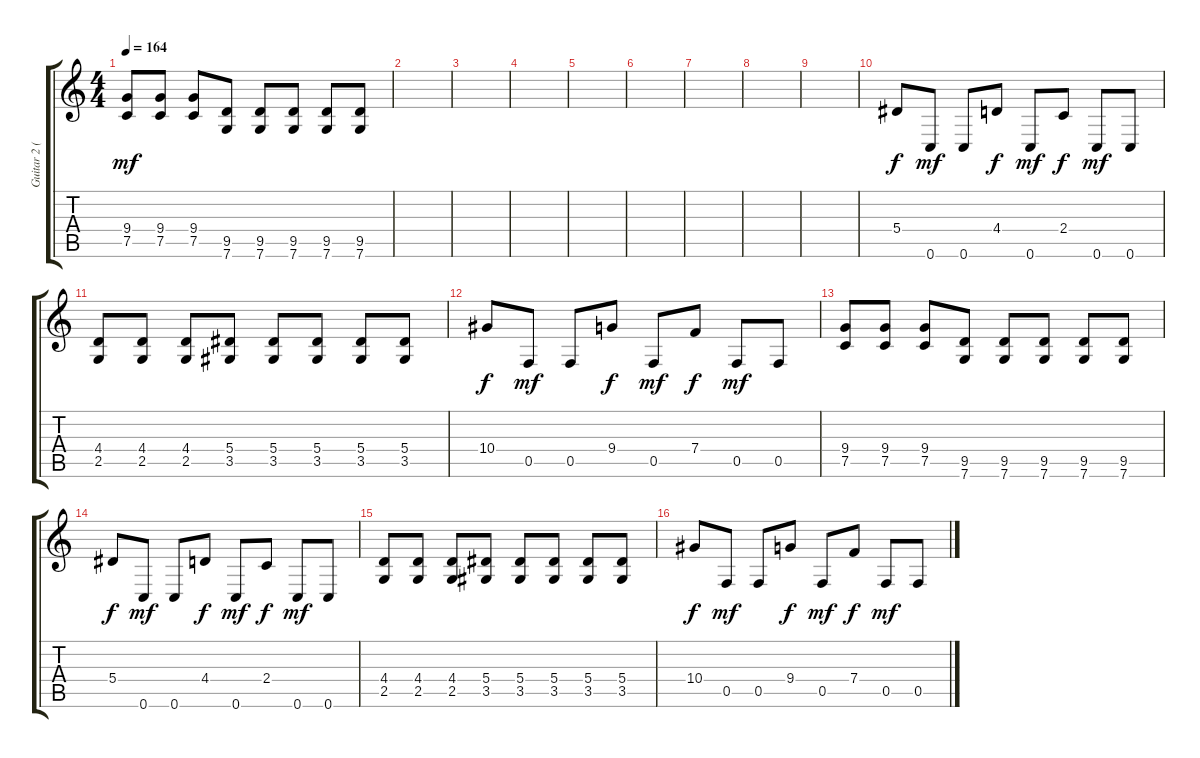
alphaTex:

\track ("Guitar 2 (Lead)" "Guitar 2 (") {instrument distortionguitar}
\staff {score tabs}
\tuning (C4 G3 Eb3 Bb2 F2 C2) {hide}
\ts (4 4)
\tempo 164
\clef g2
\ks c
(9.4 7.5).8{dy mf} (9.4 7.5).8 (9.4 7.5).8 (9.5 7.6).8 (9.5 7.6).8 (9.5 7.6).8 (9.5 7.6).8 (9.5 7.6).8 |
|
|
|
|
|
|
|
|
5.4.8{dy f balance 12} 0.6.8{dy mf} 0.6.8 4.4.8{dy f} 0.6.8{dy mf} 2.4.8{dy f} 0.6.8{dy mf} 0.6.8 |
(4.4 2.5).8 (4.4 2.5).8 (4.4 2.5).8 (5.4 3.5).8 (5.4 3.5).8 (5.4 3.5).8 (5.4 3.5).8 (5.4 3.5).8 |
10.4.8{dy f} 0.5.8{dy mf} 0.5.8 9.4.8{dy f} 0.5.8{dy mf} 7.4.8{dy f} 0.5.8{dy mf} 0.5.8 |
(9.4 7.5).8 (9.4 7.5).8 (9.4 7.5).8 (9.5 7.6).8 (9.5 7.6).8 (9.5 7.6).8 (9.5 7.6).8 (9.5 7.6).8 |
5.4.8{dy f} 0.6.8{dy mf} 0.6.8 4.4.8{dy f} 0.6.8{dy mf} 2.4.8{dy f} 0.6.8{dy mf} 0.6.8 |
(4.4 2.5).8 (4.4 2.5).8 (4.4 2.5).8 (5.4 3.5).8 (5.4 3.5).8 (5.4 3.5).8 (5.4 3.5).8 (5.4 3.5).8 |
10.4.8{dy f} 0.5.8{dy mf} 0.5.8 9.4.8{dy f} 0.5.8{dy mf} 7.4.8{dy f} 0.5.8{dy mf} 0.5.8
